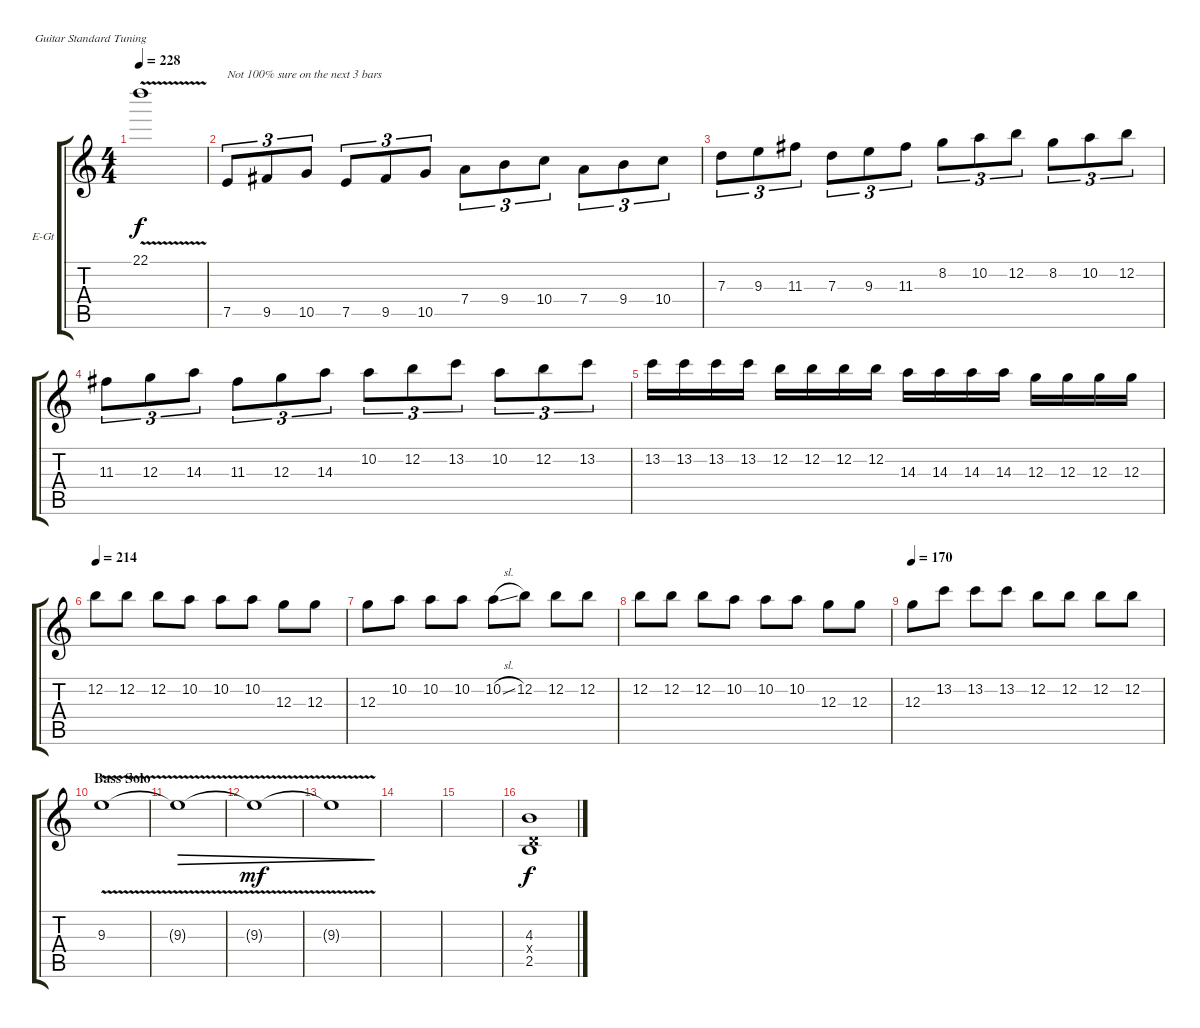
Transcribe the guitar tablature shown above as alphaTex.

\bracketExtendMode groupsimilarinstruments
\firstSystemTrackNameOrientation horizontal
\otherSystemsTrackNameOrientation horizontal
\track ("Electric Guitar 1" "E-Gt") {instrument distortionguitar}
\staff {score tabs}
\tuning (E4 B3 G3 D3 A2 E2)
\ts (4 4)
\tempo 228
\clef g2
\ks c
22.1{v t}.1{dy f} |
7.5.8{tu (3 2) txt "Not 100% sure on the next 3 bars"} 9.5.8{tu (3 2)} 10.5.8{tu (3 2)} 7.5.8{tu (3 2)} 9.5.8{tu (3 2)} 10.5.8{tu (3 2)} 7.4.8{tu (3 2)} 9.4.8{tu (3 2)} 10.4.8{tu (3 2)} 7.4.8{tu (3 2)} 9.4.8{tu (3 2)} 10.4.8{tu (3 2)} |
7.3.8{tu (3 2)} 9.3.8{tu (3 2)} 11.3.8{tu (3 2)} 7.3.8{tu (3 2)} 9.3.8{tu (3 2)} 11.3.8{tu (3 2)} 8.2.8{tu (3 2)} 10.2.8{tu (3 2)} 12.2.8{tu (3 2)} 8.2.8{tu (3 2)} 10.2.8{tu (3 2)} 12.2.8{tu (3 2)} |
11.3.8{tu (3 2)} 12.3.8{tu (3 2)} 14.3.8{tu (3 2)} 11.3.8{tu (3 2)} 12.3.8{tu (3 2)} 14.3.8{tu (3 2)} 10.2.8{tu (3 2)} 12.2.8{tu (3 2)} 13.2.8{tu (3 2)} 10.2.8{tu (3 2)} 12.2.8{tu (3 2)} 13.2.8{tu (3 2)} |
13.2.16 13.2.16 13.2.16 13.2.16 12.2.16 12.2.16 12.2.16 12.2.16 14.3.16 14.3.16 14.3.16 14.3.16 12.3.16 12.3.16 12.3.16 12.3.16 |
\tempo (214 0.00625)
12.2.8 12.2.8 12.2.8 10.2.8 10.2.8 10.2.8 12.3.8 12.3.8 |
12.3.8 10.2.8 10.2.8 10.2.8 10.2{sl}.8 12.2.8 12.2.8 12.2.8 |
12.2.8 12.2.8 12.2.8 10.2.8 10.2.8 10.2.8 12.3.8 12.3.8 |
\tempo 170
12.3.8 13.2.8 13.2.8 13.2.8 12.2.8 12.2.8 12.2.8 12.2.8 |
\section ("" "Bass Solo")
9.3{v}.1 |
9.3{v t}.1{dec} |
9.3{v t}.1{dec dy mf} |
9.3{v t}.1{dec} |
|
|
(2.5 0.4{x} 4.3).1{dy f}
